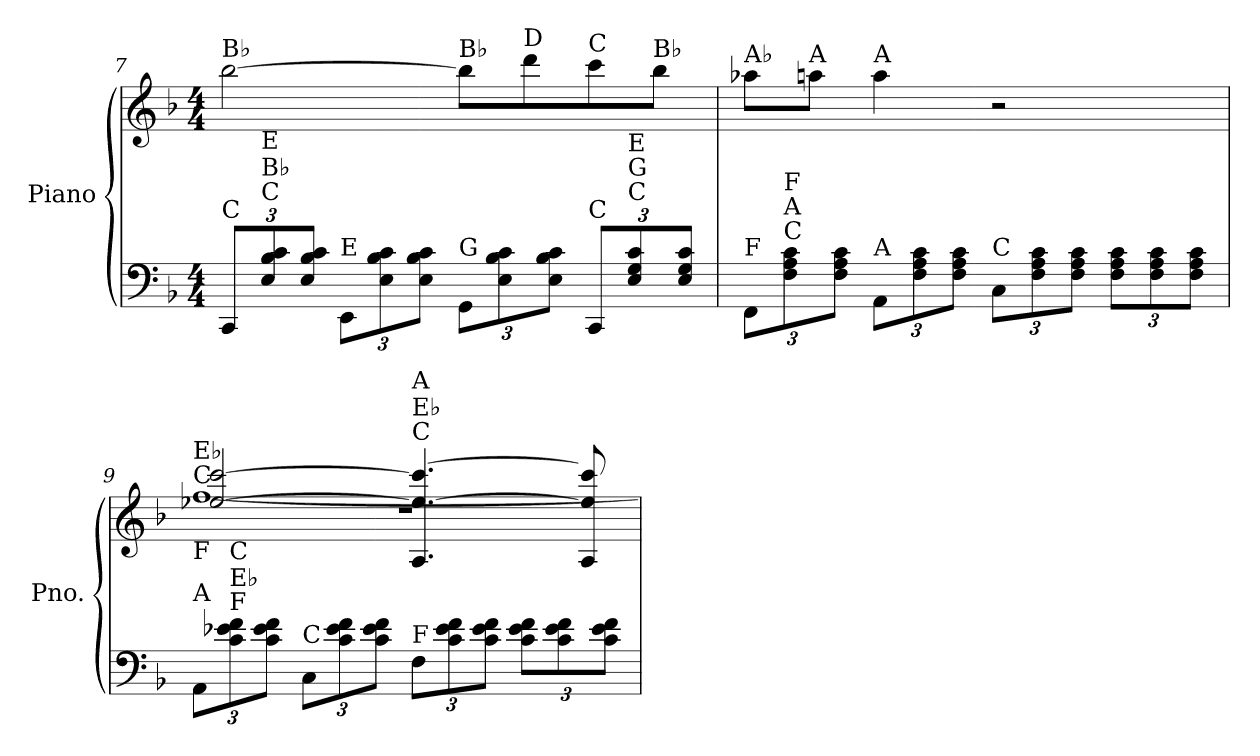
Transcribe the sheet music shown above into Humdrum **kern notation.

**kern	**kern
*part1	*part1
*staff2	*staff1
*I"Piano	*
*I'Pno.	*
!!LO:LB:g=z
*clefF4	*clefG2
*k[b-]	*k[b-]
*M4/4	*M4/4
*Xbrackettup	*
=7	=7
!	!LO:TX:a:t=B♭
!LO:TX:a:t=C	!
12CC/L	[2bb-\
!LO:TX:a:t=C	!
!LO:TX:a:t=B♭	!
!LO:TX:a:t=E	!
12E/ 12B-/ 12c/	.
12E/ 12B-/ 12c/J	.
!LO:TX:a:t=E	!
12EE\L	.
12E\ 12B-\ 12c\	.
12E\ 12B-\ 12c\J	.
!	!LO:TX:a:t=B♭
!LO:TX:a:t=G	!
12GG\L	8bb-\L]
12E\ 12B-\ 12c\	.
!	!LO:TX:a:t=D
.	8ddd\
12E\ 12B-\ 12c\J	.
!	!LO:TX:a:t=C
!LO:TX:a:t=C	!
12CC/L	8ccc\
!LO:TX:a:t=C	!
!LO:TX:a:t=G	!
!LO:TX:a:t=E	!
12E/ 12G/ 12c/	.
!	!LO:TX:a:t=B♭
.	8bb-\J
12E/ 12G/ 12c/J	.
!!LO:PB:g=z
=8	=8
!	!LO:TX:a:t=A♭
!LO:TX:a:t=F	!
12FF\L	8aa-X\L
!LO:TX:a:t=C	!
!LO:TX:a:t=A	!
!LO:TX:a:t=F	!
12F\ 12A\ 12c\	.
!	!LO:TX:a:t=A
.	8aan\J
12F\ 12A\ 12c\J	.
!	!LO:TX:a:t=A
!LO:TX:a:t=A	!
12AA\L	4aa\
12F\ 12A\ 12c\	.
12F\ 12A\ 12c\J	.
!LO:TX:a:t=C	!
12C\L	2r
12F\ 12A\ 12c\	.
12F\ 12A\ 12c\J	.
12F\ 12A\ 12c\L	.
12F\ 12A\ 12c\	.
12F\ 12A\ 12c\J	.
!!LO:LB:g=z
=9	=9
*	*^
*	*	*^
!	!LO:TX:b:t=F	!	!
!	!LO:TX:a:t=C	!	!
!	!LO:TX:a:t=E♭	!	!
!LO:TX:a:t=A	!	!	!
12AA\L	1r	[1ff	[2ee-X/ [2ccc/
!LO:TX:a:t=F	!	!	!
!LO:TX:a:t=E♭	!	!	!
!LO:TX:a:t=C	!	!	!
12c\ 12e-X\ 12f\	.	.	.
12c\ 12e-\ 12f\J	.	.	.
!LO:TX:a:t=C	!	!	!
12C\L	.	.	.
12c\ 12e-\ 12f\	.	.	.
12c\ 12e-\ 12f\J	.	.	.
!	!	!	!LO:TX:a:t=C
!	!	!	!LO:TX:a:t=E♭
!	!	!	!LO:TX:a:t=A
!LO:TX:a:t=F	!	!	!
12F\L	.	.	4.A/ 4.ee-/_ 4.ccc/_
12c\ 12e-\ 12f\	.	.	.
12c\ 12e-\ 12f\J	.	.	.
12c\ 12e-\ 12f\L	.	.	.
12c\ 12e-\ 12f\	.	.	.
.	.	.	8A/ 8ee-/] 8ccc/]
12c\ 12e-\ 12f\J	.	.	.
*	*v	*v	*v
=	=
*-	*-
